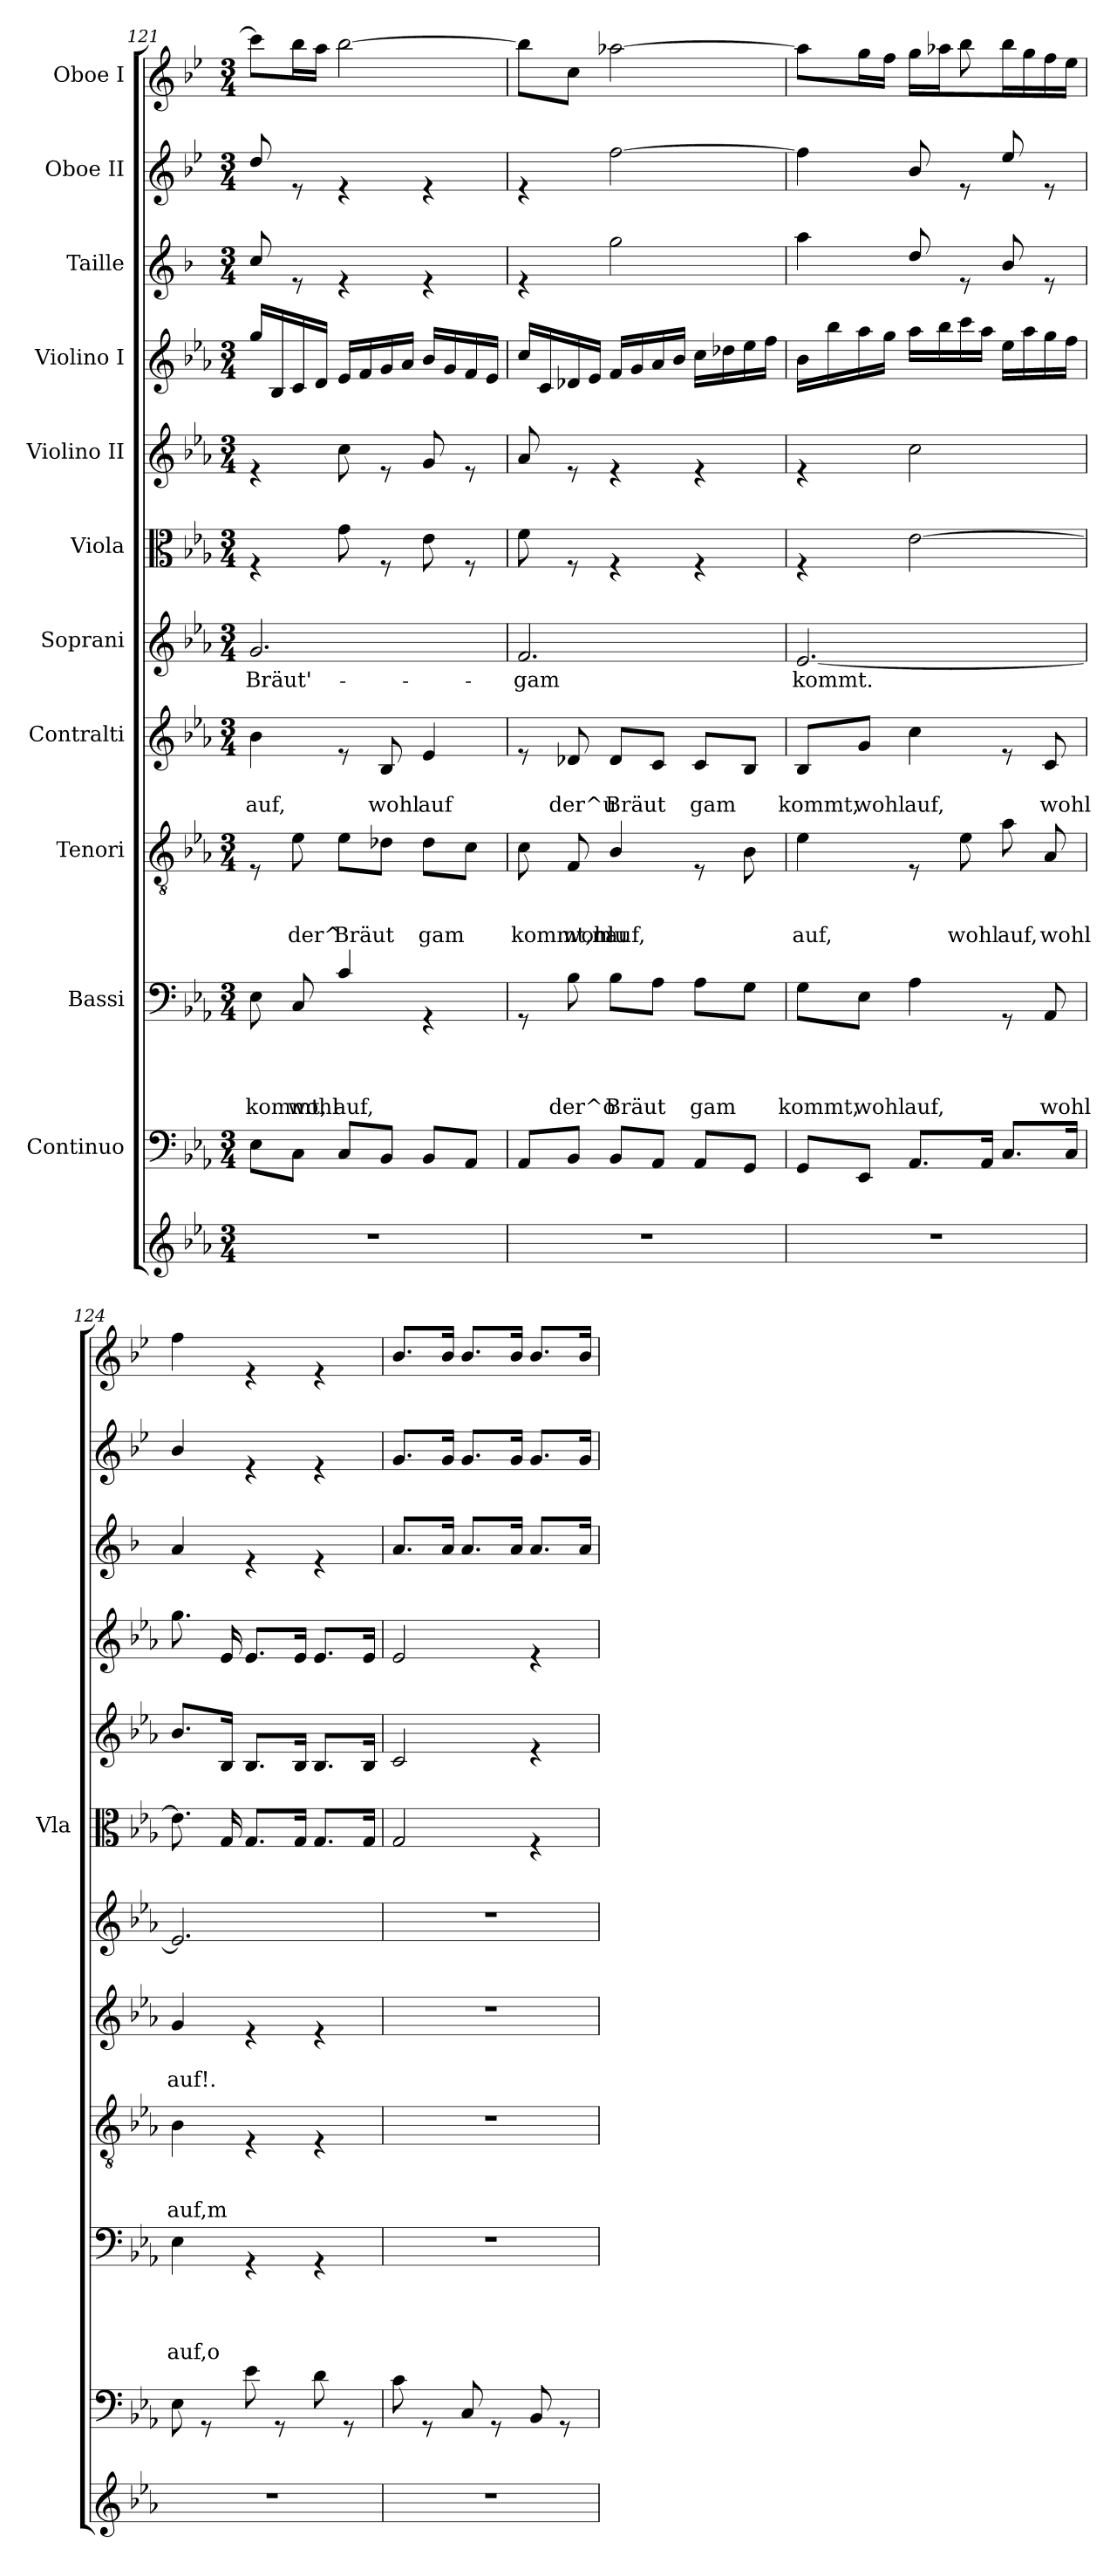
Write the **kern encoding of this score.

**kern	**kern	**kern	**text	**text	**text	**text	**kern	**text	**text	**text	**kern	**text	**text	**kern	**text	**kern	**kern	**kern	**kern	**kern	**kern
*part12	*part11	*part10	*part10	*part10	*part10	*part10	*part9	*part9	*part9	*part9	*part8	*part8	*part8	*part7	*part7	*part6	*part5	*part4	*part3	*part2	*part1
*staff12	*staff11	*staff10	*staff10	*staff10	*staff10	*staff10	*staff9	*staff9	*staff9	*staff9	*staff8	*staff8	*staff8	*staff7	*staff7	*staff6	*staff5	*staff4	*staff3	*staff2	*staff1
*	*I"Continuo	*I"Bassi	*	*	*	*	*I"Tenori	*	*	*	*I"Contralti	*	*	*I"Soprani	*	*I"Viola	*I"Violino II	*I"Violino I	*I"Taille	*I"Oboe II	*I"Oboe I
*	*	*	*	*	*	*	*	*	*	*	*	*	*	*	*	*I'Vla	*	*	*	*	*
!!LO:PB:g=z
*clefG2	*clefF4	*clefF4	*	*	*	*	*clefGv2	*	*	*	*clefG2	*	*	*clefG2	*	*clefC3	*clefG2	*clefG2	*clefG2	*clefG2	*clefG2
*	*	*	*	*	*	*	*	*	*	*	*	*	*	*	*	*	*	*	*ITrd4c7	*ITrd4c7	*ITrd4c7
*k[b-e-a-]	*k[b-e-a-]	*k[b-e-a-]	*	*	*	*	*k[b-e-a-]	*	*	*	*k[b-e-a-]	*	*	*k[b-e-a-]	*	*k[b-e-a-]	*k[b-e-a-]	*k[b-e-a-]	*k[b-e-]	*k[b-e-a-]	*k[b-e-a-]
*E-:	*E-:	*E-:	*	*	*	*	*E-:	*	*	*	*E-:	*	*	*E-:	*	*E-:	*E-:	*E-:	*B-:	*E-:	*E-:
*M3/4	*M3/4	*M3/4	*	*	*	*	*M3/4	*	*	*	*M3/4	*	*	*M3/4	*	*M3/4	*M3/4	*M3/4	*M3/4	*M3/4	*M3/4
=121	=121	=121	=121	=121	=121	=121	=121	=121	=121	=121	=121	=121	=121	=121	=121	=121	=121	=121	=121	=121	=121
!	!	!	!	!	!	!LO:LY:b	!	!	!	!	!	!	!LO:LY:b	!	!LO:LY:b	!	!	!	!	!	!
*	*	*^	*	*	*	*	*	*	*	*	*	*	*	*	*	*	*	*	*	*	*
2.r	8E-\L	8E-\	8ryy	.	.	.	kommt,	8rE	.	.	.	4b-\	.	auf,	2.g/	Bräut'-	4rF	4re	16gg/LL	8f/	8g/	8ff\L]
.	.	.	.	.	.	.	.	.	.	.	.	.	.	.	.	.	.	.	16B-/	.	.	.
!	!	!	!	!	!	!	!LO:LY:b	!	!	!	!LO:LY:b	!	!	!	!	!	!	!	!	!	!	!
.	8C\J	8ryy	8C/	.	.	.	wohl	8e-\	.	.	der^	.	.	.	.	.	.	.	16c/	8re	8re	16ee-\L
.	.	.	.	.	.	.	.	.	.	.	.	.	.	.	.	.	.	.	16d/JJ	.	.	16dd\JJ
!	!	!	!	!	!	!	!LO:LY:b	!	!	!	!LO:LY:b	!	!	!	!	!	!	!	!	!	!	!
.	8C/L	4c/	4ryy	.	.	.	auf,	8e-\L	.	.	Bräut	8re	.	.	.	.	8g\	8cc\	16e-/LL	4re	4re	[2ee-\
.	.	.	.	.	.	.	.	.	.	.	.	.	.	.	.	.	.	.	16f/	.	.	.
!	!	!	!	!	!	!	!	!	!	!	!	!	!	!LO:LY:b	!	!	!	!	!	!	!	!
.	8BB-/J	.	.	.	.	.	.	8d-X\J	.	.	.	8B-/	.	wohl	.	.	8rF	8re	16g/	.	.	.
.	.	.	.	.	.	.	.	.	.	.	.	.	.	.	.	.	.	.	16a-/JJ	.	.	.
!	!	!	!	!	!	!	!	!	!	!	!LO:LY:b	!	!	!LO:LY:b	!	!	!	!	!	!	!	!
.	8BB-/L	4ryy	4rGG	.	.	.	.	8d-\L	.	.	gam	4e-/	.	auf	.	.	8e-\	8g/	16b-/LL	4re	4re	.
.	.	.	.	.	.	.	.	.	.	.	.	.	.	.	.	.	.	.	16g/	.	.	.
.	8AA-/J	.	.	.	.	.	.	8c\J	.	.	.	.	.	.	.	.	8rF	8re	16f/	.	.	.
.	.	.	.	.	.	.	.	.	.	.	.	.	.	.	.	.	.	.	16e-/JJ	.	.	.
*	*	*v	*v	*	*	*	*	*	*	*	*	*	*	*	*	*	*	*	*	*	*	*
=122	=122	=122	=122	=122	=122	=122	=122	=122	=122	=122	=122	=122	=122	=122	=122	=122	=122	=122	=122	=122	=122
!	!	!	!	!	!	!	!	!	!	!LO:LY:b	!	!	!	!	!LO:LY:b	!	!	!	!	!	!
*	*	*	*	*	*	*	*^	*	*	*	*	*	*	*	*	*	*	*	*	*	*
2.r	8AA-/L	8rGG	.	.	.	.	8c\	8ryy	.	.	kommt,m	8re	.	.	2.f/	-gam	8f\	8a-/	16cc/LL	4re	4re	8ee-\L]
.	.	.	.	.	.	.	.	.	.	.	.	.	.	.	.	.	.	.	16c/	.	.	.
!	!	!	!	!	!	!LO:LY:b	!	!	!	!	!LO:LY:b	!	!	!LO:LY:b	!	!	!	!	!	!	!	!
.	8BB-/J	8B-\	.	.	.	der^o	8ryy	8F/	.	.	wohlu	8d-X/	.	der^u	.	.	8rF	8re	16d-X/	.	.	8f\J
.	.	.	.	.	.	.	.	.	.	.	.	.	.	.	.	.	.	.	16e-/JJ	.	.	.
!	!	!	!	!	!	!LO:LY:b	!	!	!	!	!LO:LY:b	!	!	!LO:LY:b	!	!	!	!	!	!	!	!
.	8BB-/L	8B-\L	.	.	.	Bräut	4B-/	4ryy	.	.	auf,	8d-/L	.	Bräut	.	.	4rF	4re	16f/LL	2cc\	[>2b-\	[2dd-X\
.	.	.	.	.	.	.	.	.	.	.	.	.	.	.	.	.	.	.	16g/	.	.	.
.	8AA-/J	8A-\J	.	.	.	.	.	.	.	.	.	8c/J	.	.	.	.	.	.	16a-/	.	.	.
.	.	.	.	.	.	.	.	.	.	.	.	.	.	.	.	.	.	.	16b-/JJ	.	.	.
!	!	!	!	!	!	!LO:LY:b	!	!	!	!	!	!	!	!LO:LY:b	!	!	!	!	!	!	!	!
.	8AA-/L	8A-\L	.	.	.	gam	4ryy	8rE	.	.	.	8c/L	.	gam	.	.	4rF	4re	16cc\LL	.	.	.
.	.	.	.	.	.	.	.	.	.	.	.	.	.	.	.	.	.	.	16dd-X\	.	.	.
.	8GG/J	8G\J	.	.	.	.	.	8B-\	.	.	.	8B-/J	.	.	.	.	.	.	16ee-\	.	.	.
.	.	.	.	.	.	.	.	.	.	.	.	.	.	.	.	.	.	.	16ff\JJ	.	.	.
*	*	*	*	*	*	*	*v	*v	*	*	*	*	*	*	*	*	*	*	*	*	*	*
=123	=123	=123	=123	=123	=123	=123	=123	=123	=123	=123	=123	=123	=123	=123	=123	=123	=123	=123	=123	=123	=123
!	!	!	!	!	!	!LO:LY:b	!	!	!	!LO:LY:b	!	!	!LO:LY:b	!	!LO:LY:b	!	!	!	!	!	!
*	*	*	*	*	*	*	*	*	*	*	*	*	*	*	*	*	*	*	*	*	*^
2.r	8GG/L	8G\L	.	.	.	kommt,	4e-\	.	.	auf,	8B-/L	.	kommt,	[<2.e-/	kommt.	4rF	4re	16b-\LL	4dd\	4b-\]	8dd-\L]	4.ryy
.	.	.	.	.	.	.	.	.	.	.	.	.	.	.	.	.	.	16bb-\	.	.	.	.
!	!	!	!	!	!	!LO:LY:b	!	!	!	!	!	!	!LO:LY:b	!	!	!	!	!	!	!	!	!
.	8EE-/J	8E-\J	.	.	.	wohl	.	.	.	.	8g/J	.	wohl	.	.	.	.	16aa-\	.	.	16cc\L	.
.	.	.	.	.	.	.	.	.	.	.	.	.	.	.	.	.	.	16gg\JJ	.	.	16b-\JJ	.
!	!	!	!	!	!	!LO:LY:b	!	!	!	!	!	!	!LO:LY:b	!	!	!	!	!	!	!	!	!
.	8.AA-/L	4A-\	.	.	.	auf,	8rE	.	.	.	4cc\	.	auf,	.	.	[>2e-\	2cc\	16aa-\LL	8g/	8e-/	16cc\LL	.
.	.	.	.	.	.	.	.	.	.	.	.	.	.	.	.	.	.	16bb-\	.	.	16dd-X\	.
!	!	!	!	!	!	!	!	!	!	!LO:LY:b	!	!	!	!	!	!	!	!	!	!	!	!
.	.	.	.	.	.	.	8e-\	.	.	wohl	.	.	.	.	.	.	.	16ccc\	8re	8re	8ryy	8ee-\
.	16AA-/Jk	.	.	.	.	.	.	.	.	.	.	.	.	.	.	.	.	16aa-\JJ	.	.	.	.
!	!	!	!	!	!	!	!	!	!	!LO:LY:b	!	!	!	!	!	!	!	!	!	!	!	!
.	8.C/L	8rGG	.	.	.	.	8a-\	.	.	auf,	8re	.	.	.	.	.	.	16ee-\LL	8e-/	8a-/	16ee-\	4ryy
.	.	.	.	.	.	.	.	.	.	.	.	.	.	.	.	.	.	16aa-\	.	.	16cc\	.
!	!	!	!	!	!	!LO:LY:b	!	!	!	!LO:LY:b	!	!	!LO:LY:b	!	!	!	!	!	!	!	!	!
.	.	8AA-/	.	.	.	wohl	8A-/	.	.	wohl	8c/	.	wohl	.	.	.	.	16gg\	8re	8re	16b-\	.
.	16C/Jk	.	.	.	.	.	.	.	.	.	.	.	.	.	.	.	.	16ff\JJ	.	.	16a-\JJ	.
*	*	*	*	*	*	*	*	*	*	*	*	*	*	*	*	*	*	*	*	*	*v	*v
=124	=124	=124	=124	=124	=124	=124	=124	=124	=124	=124	=124	=124	=124	=124	=124	=124	=124	=124	=124	=124	=124
!	!	!	!	!	!	!LO:LY:b	!	!	!	!LO:LY:b	!	!	!LO:LY:b	!	!	!	!	!	!	!	!
2.r	8E-\	4E-\	.	.	.	auf,o	4B-\	.	.	auf,m	4g/	.	auf!.	2.e-/]	.	8.e-\]	8.b-/L	8.gg\	4d/	4e-/	4b-\
.	8rGG	.	.	.	.	.	.	.	.	.	.	.	.	.	.	.	.	.	.	.	.
.	.	.	.	.	.	.	.	.	.	.	.	.	.	.	.	16G/	16B-/Jk	16e-/	.	.	.
.	8e-\	4rGG	.	.	.	.	4rE	.	.	.	4re	.	.	.	.	8.G/L	8.B-/L	8.e-/L	4re	4re	4re
.	8rGG	.	.	.	.	.	.	.	.	.	.	.	.	.	.	.	.	.	.	.	.
.	.	.	.	.	.	.	.	.	.	.	.	.	.	.	.	16G/Jk	16B-/Jk	16e-/Jk	.	.	.
.	8d\	4rGG	.	.	.	.	4rE	.	.	.	4re	.	.	.	.	8.G/L	8.B-/L	8.e-/L	4re	4re	4re
.	8rGG	.	.	.	.	.	.	.	.	.	.	.	.	.	.	.	.	.	.	.	.
.	.	.	.	.	.	.	.	.	.	.	.	.	.	.	.	16G/Jk	16B-/Jk	16e-/Jk	.	.	.
!!LO:LB:g=z
=125	=125	=125	=125	=125	=125	=125	=125	=125	=125	=125	=125	=125	=125	=125	=125	=125	=125	=125	=125	=125	=125
2.r	8c\	2.r	.	.	.	.	2.r	.	.	.	2.r	.	.	2.r	.	2G/	2c/	2e-/	8.d/L	8.c/L	8.e-/L
.	8rGG	.	.	.	.	.	.	.	.	.	.	.	.	.	.	.	.	.	.	.	.
.	.	.	.	.	.	.	.	.	.	.	.	.	.	.	.	.	.	.	16d/Jk	16c/Jk	16e-/Jk
.	8C/	.	.	.	.	.	.	.	.	.	.	.	.	.	.	.	.	.	8.d/L	8.c/L	8.e-/L
.	8rGG	.	.	.	.	.	.	.	.	.	.	.	.	.	.	.	.	.	.	.	.
.	.	.	.	.	.	.	.	.	.	.	.	.	.	.	.	.	.	.	16d/Jk	16c/Jk	16e-/Jk
.	8BB-/	.	.	.	.	.	.	.	.	.	.	.	.	.	.	4rF	4re	4re	8.d/L	8.c/L	8.e-/L
.	8rGG	.	.	.	.	.	.	.	.	.	.	.	.	.	.	.	.	.	.	.	.
.	.	.	.	.	.	.	.	.	.	.	.	.	.	.	.	.	.	.	16d/Jk	16c/Jk	16e-/Jk
=	=	=	=	=	=	=	=	=	=	=	=	=	=	=	=	=	=	=	=	=	=
*-	*-	*-	*-	*-	*-	*-	*-	*-	*-	*-	*-	*-	*-	*-	*-	*-	*-	*-	*-	*-	*-
